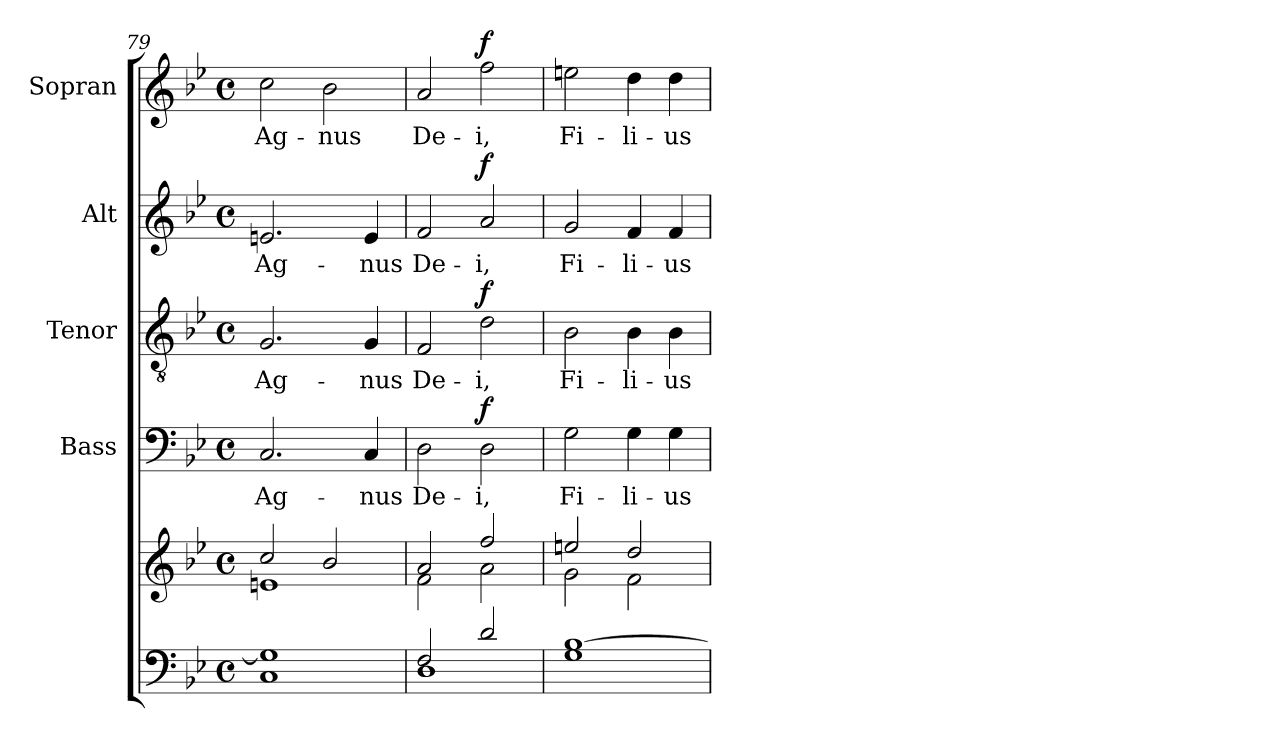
**kern	**kern	**kern	**text	**dynam	**kern	**text	**dynam	**kern	**text	**dynam	**kern	**text	**dynam
*part5	*part5	*part4	*part4	*part4	*part3	*part3	*part3	*part2	*part2	*part2	*part1	*part1	*part1
*staff6	*staff5	*staff4	*staff4	*staff4	*staff3	*staff3	*staff3	*staff2	*staff2	*staff2	*staff1	*staff1	*staff1
*	*	*I"Bass	*	*	*I"Tenor	*	*	*I"Alt	*	*	*I"Sopran	*	*
*	*	*I'B.	*	*	*I'T.	*	*	*I'A.	*	*	*I'S.	*	*
*clefF4	*clefG2	*clefF4	*	*	*clefGv2	*	*	*clefG2	*	*	*clefG2	*	*
*k[b-e-]	*k[b-e-]	*k[b-e-]	*	*	*k[b-e-]	*	*	*k[b-e-]	*	*	*k[b-e-]	*	*
*B-:	*B-:	*B-:	*	*	*B-:	*	*	*B-:	*	*	*B-:	*	*
*M4/4	*M4/4	*M4/4	*	*	*M4/4	*	*	*M4/4	*	*	*M4/4	*	*
*met(c)	*met(c)	*met(c)	*	*	*met(c)	*	*	*met(c)	*	*	*met(c)	*	*
=79	=79	=79	=79	=79	=79	=79	=79	=79	=79	=79	=79	=79	=79
*^	*^	*	*	*	*	*	*	*	*	*	*	*	*
!	!	!	!	!	!LO:LY:b	!	!	!LO:LY:b	!	!	!LO:LY:b	!	!	!LO:LY:b	!
1G]	1C	2cc/	1en	2.C/	Ag-	.	2.G/	Ag-	.	2.en/	Ag-	.	2cc\	Ag-	.
!	!	!	!	!	!	!	!	!	!	!	!	!	!	!LO:LY:b	!
.	.	2b-/	.	.	.	.	.	.	.	.	.	.	2b-\	-nus	.
!	!	!	!	!	!LO:LY:b	!	!	!LO:LY:b	!	!	!LO:LY:b	!	!	!	!
.	.	.	.	4C/	-nus	.	4G/	-nus	.	4e/	-nus	.	.	.	.
!!LO:PB:g=z
=80	=80	=80	=80	=80	=80	=80	=80	=80	=80	=80	=80	=80	=80	=80	=80
!	!	!	!	!	!LO:LY:b	!	!	!LO:LY:b	!	!	!LO:LY:b	!	!	!LO:LY:b	!
2F/	1D	2a/	2f\	2D\	De-	.	2F/	De-	.	2f/	De-	.	2a/	De-	.
!	!	!	!	!	!LO:LY:b	!LO:DY:a	!	!LO:LY:b	!LO:DY:a	!	!LO:LY:b	!LO:DY:a	!	!LO:LY:b	!LO:DY:a
2d/	.	2ff/	2a\	2D\	-i,	f	2d\	-i,	f	2a/	-i,	f	2ff\	-i,	f
=81	=81	=81	=81	=81	=81	=81	=81	=81	=81	=81	=81	=81	=81	=81	=81
!	!	!	!	!	!LO:LY:b	!	!	!LO:LY:b	!	!	!LO:LY:b	!	!	!LO:LY:b	!
[>1B-	1G	2een/	2g\	2G\	Fi-	.	2B-\	Fi-	.	2g/	Fi-	.	2een\	Fi-	.
!	!	!	!	!	!LO:LY:b	!	!	!LO:LY:b	!	!	!LO:LY:b	!	!	!LO:LY:b	!
.	.	2dd/	2f\	4G\	-li-	.	4B-\	-li-	.	4f/	-li-	.	4dd\	-li-	.
!	!	!	!	!	!LO:LY:b	!	!	!LO:LY:b	!	!	!LO:LY:b	!	!	!LO:LY:b	!
.	.	.	.	4G\	-us	.	4B-\	-us	.	4f/	-us	.	4dd\	-us	.
*v	*v	*	*	*	*	*	*	*	*	*	*	*	*	*	*
*	*v	*v	*	*	*	*	*	*	*	*	*	*	*	*
=	=	=	=	=	=	=	=	=	=	=	=	=	=
*-	*-	*-	*-	*-	*-	*-	*-	*-	*-	*-	*-	*-	*-
